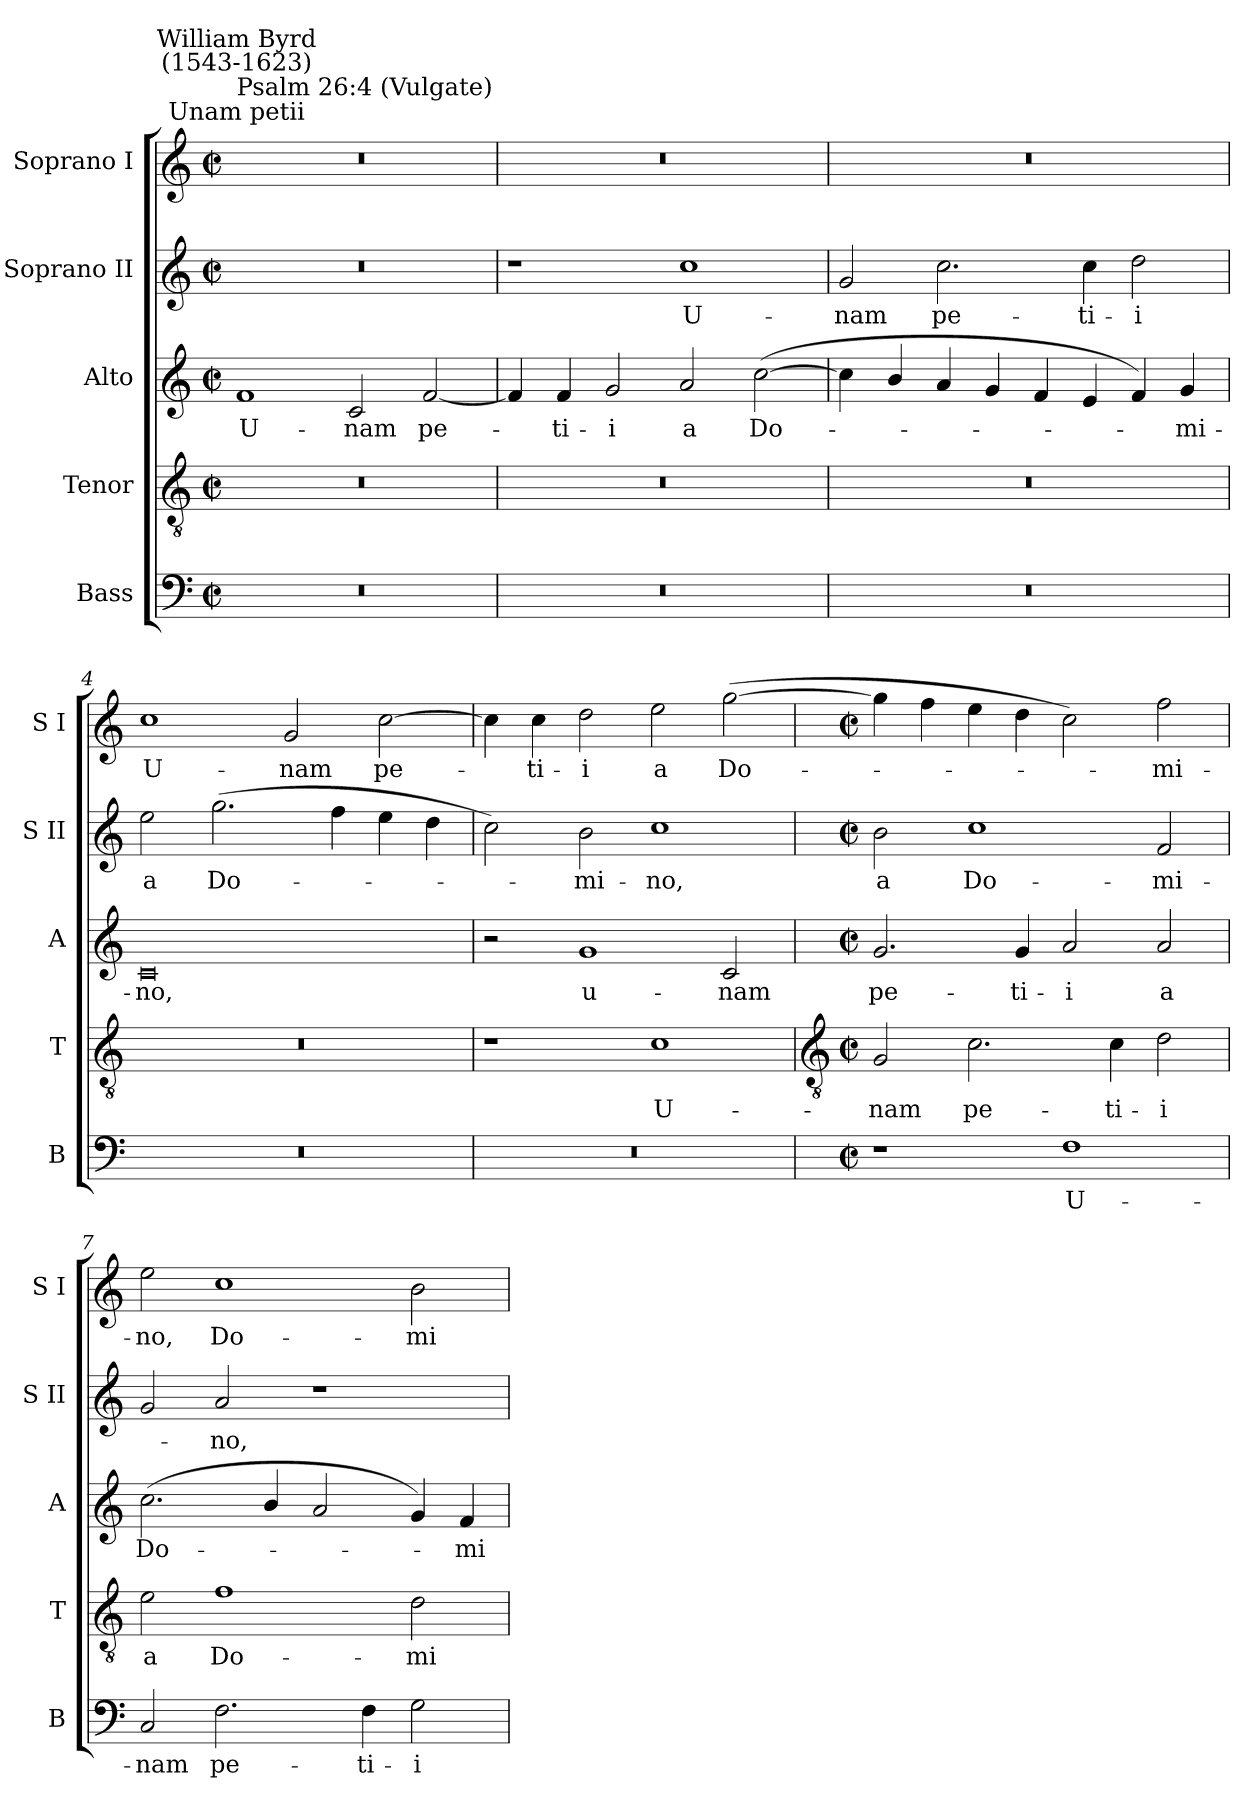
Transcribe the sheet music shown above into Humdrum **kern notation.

**kern	**text	**kern	**text	**kern	**text	**kern	**text	**kern	**text
*part5	*part5	*part4	*part4	*part3	*part3	*part2	*part2	*part1	*part1
*staff5	*staff5	*staff4	*staff4	*staff3	*staff3	*staff2	*staff2	*staff1	*staff1
*I"Bass	*	*I"Tenor	*	*I"Alto	*	*I"Soprano II	*	*I"Soprano I	*
*I'B	*	*I'T	*	*I'A	*	*I'S II	*	*I'S I	*
*clefF4	*	*clefGv2	*	*clefG2	*	*clefG2	*	*clefG2	*
*k[]	*	*k[]	*	*k[]	*	*k[]	*	*k[]	*
*C:	*	*C:	*	*C:	*	*C:	*	*C:	*
*M4/2	*	*M4/2	*	*M4/2	*	*M4/2	*	*M4/2	*
*met(c|)	*	*met(c|)	*	*met(c|)	*	*met(c|)	*	*met(c|)	*
=1	=1	=1	=1	=1	=1	=1	=1	=1	=1
!	!	!	!	!	!	!	!	!LO:TX:a:cj:t=Unam petii	!
!	!	!	!	!	!	!	!	!LO:TX:a:t=Psalm 26&colon;4 (Vulgate)	!
!	!	!	!	!	!	!	!	!LO:TX:a:cj:t=William Byrd\n(1543-1623)	!
!	!	!	!	!	!LO:LY:b	!	!	!	!
0r	.	0r	.	1f	U-	0r	.	0r	.
!	!	!	!	!	!LO:LY:b	!	!	!	!
.	.	.	.	2c	-nam	.	.	.	.
!	!	!	!	!	!LO:LY:b	!	!	!	!
.	.	.	.	[2f	pe-	.	.	.	.
=2	=2	=2	=2	=2	=2	=2	=2	=2	=2
0r	.	0r	.	4f]	.	1r	.	0r	.
!	!	!	!	!	!LO:LY:b	!	!	!	!
.	.	.	.	4f	ti-	.	.	.	.
!	!	!	!	!	!LO:LY:b	!	!	!	!
.	.	.	.	2g	-i	.	.	.	.
!	!	!	!	!	!LO:LY:b	!	!LO:LY:b	!	!
.	.	.	.	2a	a	1cc	U-	.	.
!	!	!	!	!	!LO:LY:b	!	!	!	!
.	.	.	.	(<[2cc	Do-	.	.	.	.
=3	=3	=3	=3	=3	=3	=3	=3	=3	=3
!	!	!	!	!	!	!	!LO:LY:b	!	!
0r	.	0r	.	4cc]	.	2g	-nam	0r	.
.	.	.	.	4b/	.	.	.	.	.
!	!	!	!	!	!	!	!LO:LY:b	!	!
.	.	.	.	4a	.	2.cc	pe-	.	.
.	.	.	.	4g	.	.	.	.	.
.	.	.	.	4f	.	.	.	.	.
!	!	!	!	!	!	!	!LO:LY:b	!	!
.	.	.	.	4e	.	4cc	-ti-	.	.
!	!	!	!	!	!	!	!LO:LY:b	!	!
.	.	.	.	4f)	.	2dd	-i	.	.
!	!	!	!	!	!LO:LY:b	!	!	!	!
.	.	.	.	4g	mi-	.	.	.	.
=4	=4	=4	=4	=4	=4	=4	=4	=4	=4
!	!	!	!	!	!LO:LY:b	!	!LO:LY:b	!	!LO:LY:b
0r	.	0r	.	0c	-no,	2ee	a	1cc	U-
!	!	!	!	!	!	!	!LO:LY:b	!	!
.	.	.	.	.	.	(>2.gg	Do-	.	.
!	!	!	!	!	!	!	!	!	!LO:LY:b
.	.	.	.	.	.	.	.	2g	-nam
.	.	.	.	.	.	4ff	.	.	.
!	!	!	!	!	!	!	!	!	!LO:LY:b
.	.	.	.	.	.	4ee	.	[2cc	pe-
.	.	.	.	.	.	4dd	.	.	.
=5	=5	=5	=5	=5	=5	=5	=5	=5	=5
0r	.	1r	.	2r	.	2cc)	.	4cc]	.
!	!	!	!	!	!	!	!	!	!LO:LY:b
.	.	.	.	.	.	.	.	4cc	ti-
!	!	!	!	!	!LO:LY:b	!	!LO:LY:b	!	!LO:LY:b
.	.	.	.	1g	u-	2b	mi-	2dd	-i
!	!	!	!LO:LY:b	!	!	!	!LO:LY:b	!	!LO:LY:b
.	.	1c	U-	.	.	1cc	-no,	2ee	a
!	!	!	!	!	!LO:LY:b	!	!	!	!LO:LY:b
.	.	.	.	2c	-nam	.	.	(>[2gg	Do-
!!LO:LB:g=z
=6	=6	=6	=6	=6	=6	=6	=6	=6	=6
*	*	*clefGv2	*	*	*	*	*	*	*
*M4/2	*	*M4/2	*	*M4/2	*	*M4/2	*	*M4/2	*
*met(c|)	*	*met(c|)	*	*met(c|)	*	*met(c|)	*	*met(c|)	*
!	!	!	!LO:LY:b	!	!LO:LY:b	!	!LO:LY:b	!	!
1r	.	2G	-nam	2.g	pe-	2b	a	4gg]	.
.	.	.	.	.	.	.	.	4ff	.
!	!	!	!LO:LY:b	!	!	!	!LO:LY:b	!	!
.	.	2.c	pe-	.	.	1cc	Do-	4ee	.
!	!	!	!	!	!LO:LY:b	!	!	!	!
.	.	.	.	4g	-ti-	.	.	4dd	.
!	!LO:LY:b	!	!	!	!LO:LY:b	!	!	!	!
1F	U-	.	.	2a	-i	.	.	2cc)	.
!	!	!	!LO:LY:b	!	!	!	!	!	!
.	.	4c	-ti-	.	.	.	.	.	.
!	!	!	!LO:LY:b	!	!LO:LY:b	!	!LO:LY:b	!	!LO:LY:b
.	.	2d	-i	2a	a	2f	-mi-	2ff	mi-
=7	=7	=7	=7	=7	=7	=7	=7	=7	=7
!	!LO:LY:b	!	!LO:LY:b	!	!LO:LY:b	!	!	!	!LO:LY:b
2C	-nam	2e	a	(<2.cc	Do-	2g	.	2ee	-no,
!	!LO:LY:b	!	!LO:LY:b	!	!	!	!LO:LY:b	!	!LO:LY:b
2.F	pe-	1f	Do-	.	.	2a	-no,	1cc	Do-
.	.	.	.	4b/	.	.	.	.	.
.	.	.	.	2a	.	1r	.	.	.
!	!LO:LY:b	!	!	!	!	!	!	!	!
4F	-ti-	.	.	.	.	.	.	.	.
!	!LO:LY:b	!	!LO:LY:b	!	!	!	!	!	!LO:LY:b
2G	-i	2d	-mi-	4g)	.	.	.	2b	-mi-
!	!	!	!	!	!LO:LY:b	!	!	!	!
.	.	.	.	4f	mi-	.	.	.	.
=	=	=	=	=	=	=	=	=	=
*-	*-	*-	*-	*-	*-	*-	*-	*-	*-
